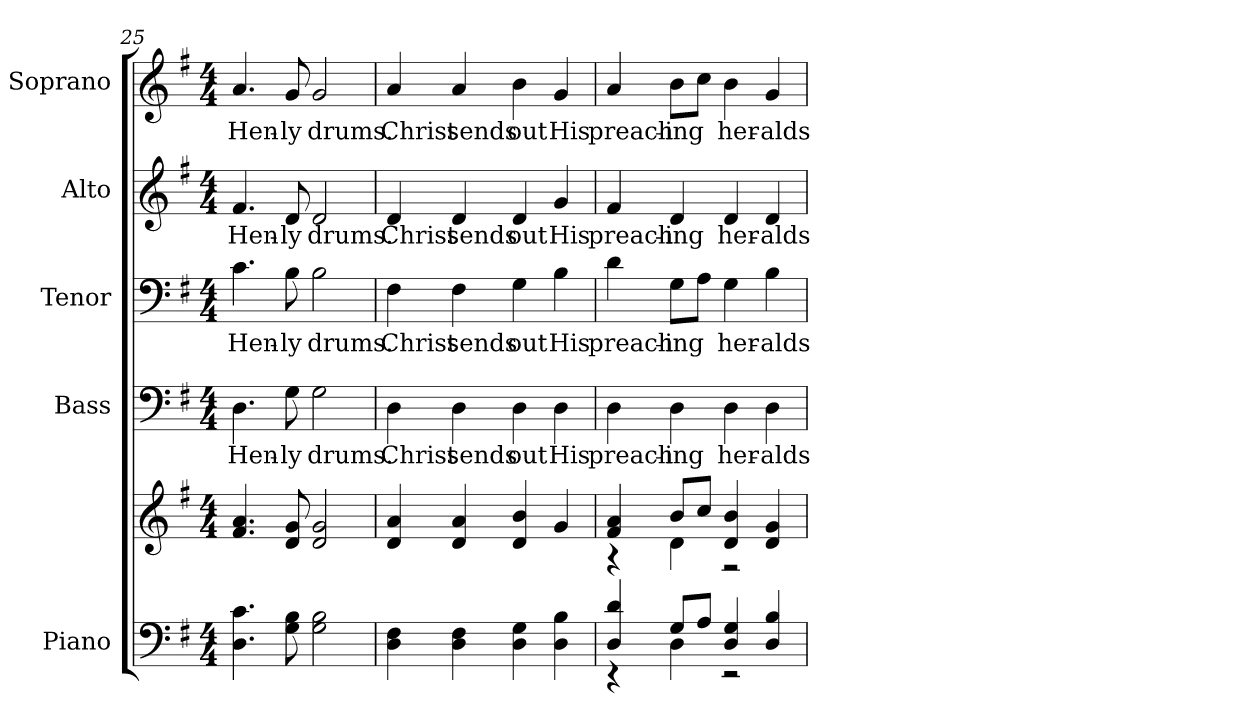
**kern	**kern	**kern	**text	**kern	**text	**kern	**text	**kern	**text
*part5	*part5	*part4	*part4	*part3	*part3	*part2	*part2	*part1	*part1
*staff6	*staff5	*staff4	*staff4	*staff3	*staff3	*staff2	*staff2	*staff1	*staff1
*I"Piano	*	*I"Bass	*	*I"Tenor	*	*I"Alto	*	*I"Soprano	*
*I'Pno.	*	*I'B.	*	*I'T.	*	*I'A.	*	*I'S.	*
!!LO:PB:g=z
*clefF4	*clefG2	*clefF4	*	*clefF4	*	*clefG2	*	*clefG2	*
*k[f#]	*k[f#]	*k[f#]	*	*k[f#]	*	*k[f#]	*	*k[f#]	*
*G:	*G:	*G:	*	*G:	*	*G:	*	*G:	*
*M4/4	*M4/4	*M4/4	*	*M4/4	*	*M4/4	*	*M4/4	*
=25	=25	=25	=25	=25	=25	=25	=25	=25	=25
!	!	!	!LO:LY:b:color=#000000	!	!	!	!	!	!
!	!	!	!	!	!LO:LY:b:color=#000000	!	!	!	!
!	!	!	!	!	!	!	!LO:LY:b:color=#000000	!	!
!	!	!	!	!	!	!	!	!	!LO:LY:b:color=#000000
4.Di\ 4.ci	4.f#i/ 4.ai	4.Di\	Hen-	4.ci\	Hen-	4.f#i/	Hen-	4.ai/	Hen-
!	!	!	!LO:LY:b:color=#000000	!	!	!	!	!	!
!	!	!	!	!	!LO:LY:b:color=#000000	!	!	!	!
!	!	!	!	!	!	!	!LO:LY:b:color=#000000	!	!
!	!	!	!	!	!	!	!	!	!LO:LY:b:color=#000000
8Gi\ 8Bi	8di/ 8gi	8Gi\	-ly	8Bi\	-ly	8di/	-ly	8gi/	-ly
!	!	!	!LO:LY:b:color=#000000	!	!	!	!	!	!
!	!	!	!	!	!LO:LY:b:color=#000000	!	!	!	!
!	!	!	!	!	!	!	!LO:LY:b:color=#000000	!	!
!	!	!	!	!	!	!	!	!	!LO:LY:b:color=#000000
2Gi\ 2Bi	2di/ 2gi	2Gi\	drums.	2Bi\	drums.	2di/	drums.	2gi/	drums.
=26	=26	=26	=26	=26	=26	=26	=26	=26	=26
!	!	!	!LO:LY:b:color=#000000	!	!	!	!	!	!
!	!	!	!	!	!LO:LY:b:color=#000000	!	!	!	!
!	!	!	!	!	!	!	!LO:LY:b:color=#000000	!	!
!	!	!	!	!	!	!	!	!	!LO:LY:b:color=#000000
4Di\ 4F#i	4di/ 4ai	4Di\	Christ	4F#i\	Christ	4di/	Christ	4ai/	Christ
!	!	!	!LO:LY:b:color=#000000	!	!	!	!	!	!
!	!	!	!	!	!LO:LY:b:color=#000000	!	!	!	!
!	!	!	!	!	!	!	!LO:LY:b:color=#000000	!	!
!	!	!	!	!	!	!	!	!	!LO:LY:b:color=#000000
4Di\ 4F#i	4di/ 4ai	4Di\	sends	4F#i\	sends	4di/	sends	4ai/	sends
!	!	!	!LO:LY:b:color=#000000	!	!	!	!	!	!
!	!	!	!	!	!LO:LY:b:color=#000000	!	!	!	!
!	!	!	!	!	!	!	!LO:LY:b:color=#000000	!	!
!	!	!	!	!	!	!	!	!	!LO:LY:b:color=#000000
4Di\ 4Gi	4di/ 4bi	4Di\	out	4Gi\	out	4di/	out	4bi\	out
!	!	!	!LO:LY:b:color=#000000	!	!	!	!	!	!
!	!	!	!	!	!LO:LY:b:color=#000000	!	!	!	!
!	!	!	!	!	!	!	!LO:LY:b:color=#000000	!	!
!	!	!	!	!	!	!	!	!	!LO:LY:b:color=#000000
4Di\ 4Bi	4gi/	4Di\	His	4Bi\	His	4gi/	His	4gi/	His
!!LO:PB:g=z
=27	=27	=27	=27	=27	=27	=27	=27	=27	=27
*^	*^	*	*	*	*	*	*	*	*
!	!	!	!	!	!LO:LY:b:color=#000000	!	!	!	!	!	!
!	!	!	!	!	!	!	!LO:LY:b:color=#000000	!	!	!	!
!	!	!	!	!	!	!	!	!	!LO:LY:b:color=#000000	!	!
!	!	!	!	!	!	!	!	!	!	!	!LO:LY:b:color=#000000
4Di/ 4di	4r	4f#i/ 4ai	4r	4Di\	preach-	4di\	preach-	4f#i/	preach-	4ai/	preach-
!	!	!	!	!	!LO:LY:b:color=#000000	!	!	!	!	!	!
!	!	!	!	!	!	!	!LO:LY:b:color=#000000	!	!	!	!
!	!	!	!	!	!	!	!	!	!LO:LY:b:color=#000000	!	!
!	!	!	!	!	!	!	!	!	!	!	!LO:LY:b:color=#000000
8Gi/L	4Di\	8bi/L	4di\	4Di\	-ing	8Gi\L	-ing	4di/	-ing	8bi\L	-ing
8Ai/J	.	8cci/J	.	.	.	8Ai\J	.	.	.	8cci\J	.
!	!	!	!	!	!LO:LY:b:color=#000000	!	!	!	!	!	!
!	!	!	!	!	!	!	!LO:LY:b:color=#000000	!	!	!	!
!	!	!	!	!	!	!	!	!	!LO:LY:b:color=#000000	!	!
!	!	!	!	!	!	!	!	!	!	!	!LO:LY:b:color=#000000
4Di/ 4Gi	2r	4di/ 4bi	2r	4Di\	her-	4Gi\	her-	4di/	her-	4bi\	her-
!	!	!	!	!	!LO:LY:b:color=#000000	!	!	!	!	!	!
!	!	!	!	!	!	!	!LO:LY:b:color=#000000	!	!	!	!
!	!	!	!	!	!	!	!	!	!LO:LY:b:color=#000000	!	!
!	!	!	!	!	!	!	!	!	!	!	!LO:LY:b:color=#000000
4Di/ 4Bi	.	4di/ 4gi	.	4Di\	-alds	4Bi\	-alds	4di/	-alds	4gi/	-alds
*v	*v	*	*	*	*	*	*	*	*	*	*
*	*v	*v	*	*	*	*	*	*	*	*
=	=	=	=	=	=	=	=	=	=
*-	*-	*-	*-	*-	*-	*-	*-	*-	*-
